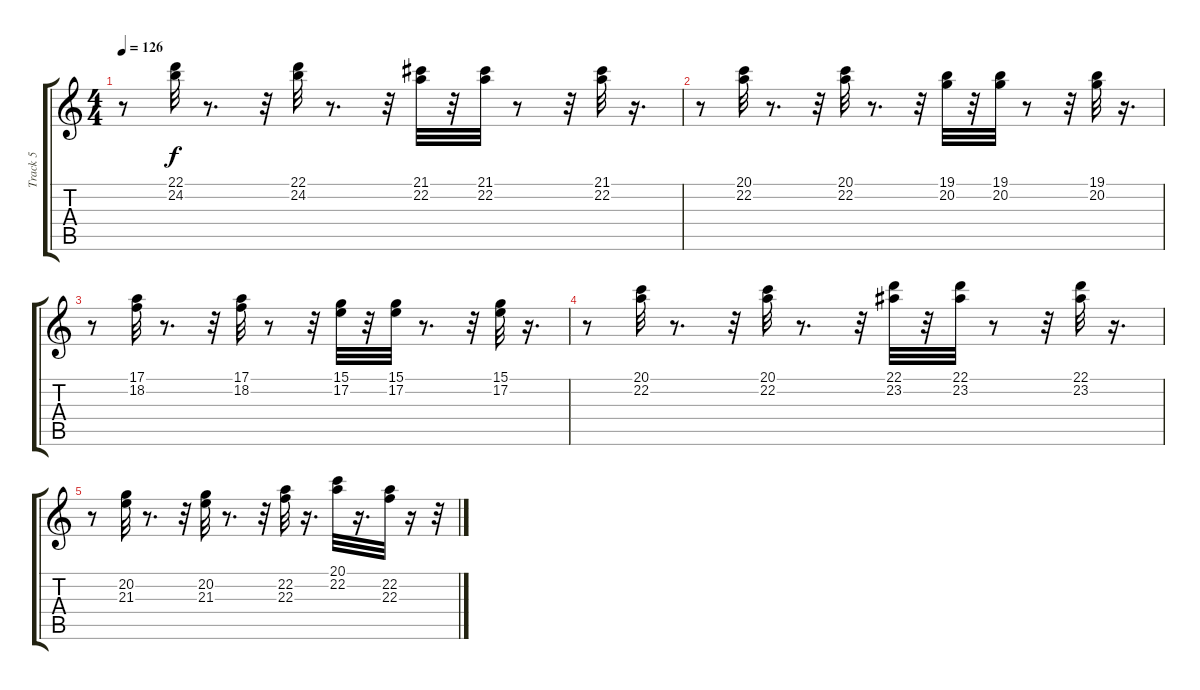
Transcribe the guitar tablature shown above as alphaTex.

\track ("Track 5" "Track 5") {instrument marimba}
\staff {score tabs}
\tuning (E4 B3 G3 D3 A2 E2) {hide}
\ts (4 4)
\tempo 126
\clef g2
\ks c
r.8{dy f} (22.1 24.2).32 r.8{d} r.32 (22.1 24.2).32 r.8{d} r.32 (21.1 22.2).32 r.32 (21.1 22.2).32 r.8 r.32 (21.1 22.2).32 r.16{d} |
r.8 (20.1 22.2).32 r.8{d} r.32 (20.1 22.2).32 r.8{d} r.32 (19.1 20.2).32 r.32 (19.1 20.2).32 r.8 r.32 (19.1 20.2).32 r.16{d} |
r.8 (17.1 18.2).32 r.8{d} r.32 (17.1 18.2).32 r.8 r.32 (15.1 17.2).32 r.32 (15.1 17.2).32 r.8{d} r.32 (15.1 17.2).32 r.16{d} |
r.8 (20.1 22.2).32 r.8{d} r.32 (20.1 22.2).32 r.8{d} r.32 (22.1 23.2).32 r.32 (22.1 23.2).32 r.8 r.32 (22.1 23.2).32 r.16{d} |
r.8 (20.2 21.3).32 r.8{d} r.32 (20.2 21.3).32 r.8{d} r.32 (22.2 22.3).32 r.16{d} (20.1 22.2).32 r.16{d} (22.2 22.3).32 r.16 r.32
